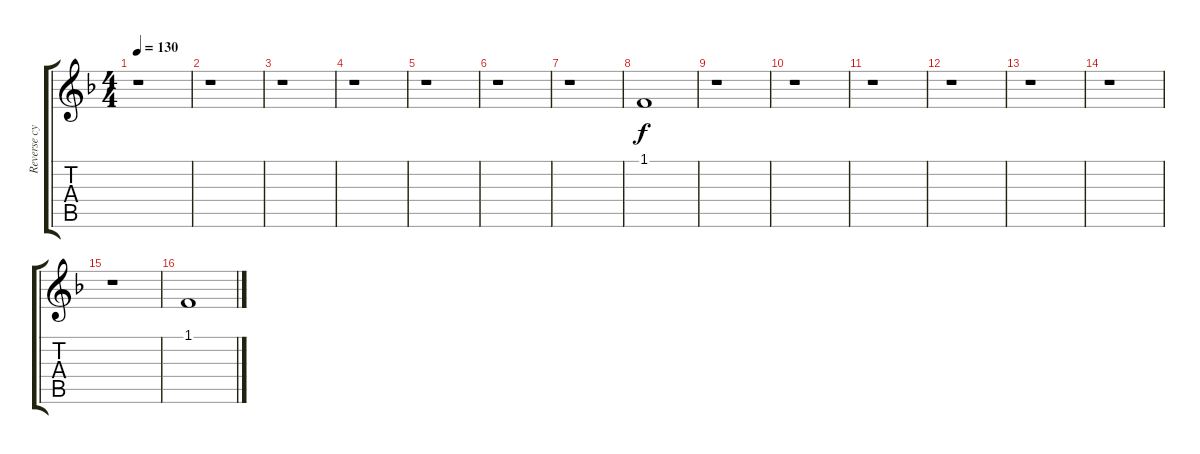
\track ("Reverse cymbal" "Reverse cy") {instrument reversecymbal}
\staff {score tabs}
\tuning (E4 B3 G3 D3 A2 E2) {hide}
\ts (4 4)
\tempo 130
\clef g2
\ks f
r.1{dy f instrument reversecymbal} |
r.1 |
r.1 |
r.1 |
r.1 |
r.1 |
r.1 |
1.1.1 |
r.1 |
r.1 |
r.1 |
r.1 |
r.1 |
r.1 |
r.1 |
1.1.1
